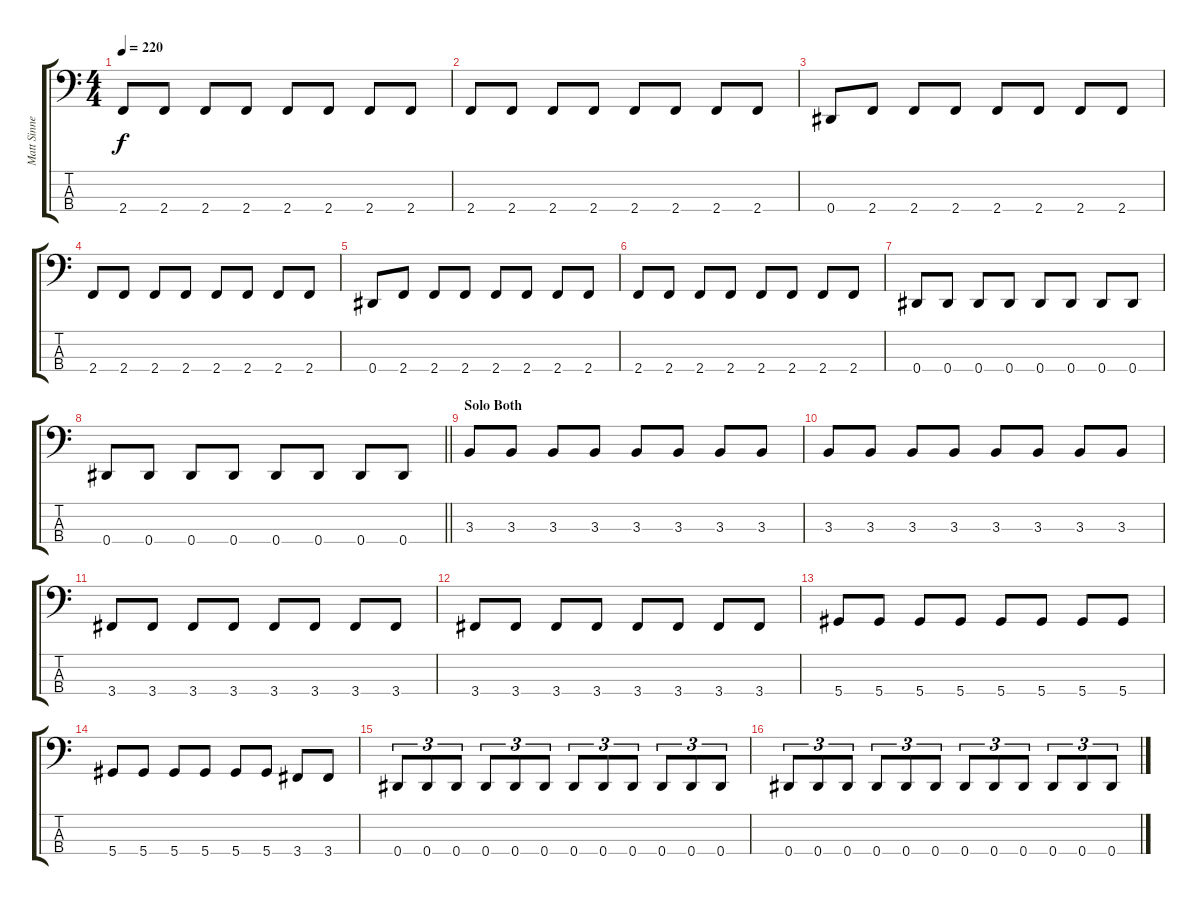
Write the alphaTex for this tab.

\track ("Matt Sinner" "Matt Sinne") {instrument electricbasspick}
\staff {score tabs}
\tuning (Gb2 Db2 Ab1 Eb1) {hide}
\ts (4 4)
\tempo 220
\clef f4
\ks c
2.4.8{dy f} 2.4.8 2.4.8 2.4.8 2.4.8 2.4.8 2.4.8 2.4.8 |
2.4.8 2.4.8 2.4.8 2.4.8 2.4.8 2.4.8 2.4.8 2.4.8 |
0.4.8 2.4.8 2.4.8 2.4.8 2.4.8 2.4.8 2.4.8 2.4.8 |
2.4.8 2.4.8 2.4.8 2.4.8 2.4.8 2.4.8 2.4.8 2.4.8 |
0.4.8 2.4.8 2.4.8 2.4.8 2.4.8 2.4.8 2.4.8 2.4.8 |
2.4.8 2.4.8 2.4.8 2.4.8 2.4.8 2.4.8 2.4.8 2.4.8 |
0.4.8 0.4.8 0.4.8 0.4.8 0.4.8 0.4.8 0.4.8 0.4.8 |
\barLineRight lightlight
0.4.8 0.4.8 0.4.8 0.4.8 0.4.8 0.4.8 0.4.8 0.4.8 |
\section ("" "Solo Both")
3.3.8 3.3.8 3.3.8 3.3.8 3.3.8 3.3.8 3.3.8 3.3.8 |
3.3.8 3.3.8 3.3.8 3.3.8 3.3.8 3.3.8 3.3.8 3.3.8 |
3.4.8 3.4.8 3.4.8 3.4.8 3.4.8 3.4.8 3.4.8 3.4.8 |
3.4.8 3.4.8 3.4.8 3.4.8 3.4.8 3.4.8 3.4.8 3.4.8 |
5.4.8 5.4.8 5.4.8 5.4.8 5.4.8 5.4.8 5.4.8 5.4.8 |
5.4.8 5.4.8 5.4.8 5.4.8 5.4.8 5.4.8 3.4.8 3.4.8 |
0.4.8{tu (3 2)} 0.4.8{tu (3 2)} 0.4.8{tu (3 2)} 0.4.8{tu (3 2)} 0.4.8{tu (3 2)} 0.4.8{tu (3 2)} 0.4.8{tu (3 2)} 0.4.8{tu (3 2)} 0.4.8{tu (3 2)} 0.4.8{tu (3 2)} 0.4.8{tu (3 2)} 0.4.8{tu (3 2)} |
0.4.8{tu (3 2)} 0.4.8{tu (3 2)} 0.4.8{tu (3 2)} 0.4.8{tu (3 2)} 0.4.8{tu (3 2)} 0.4.8{tu (3 2)} 0.4.8{tu (3 2)} 0.4.8{tu (3 2)} 0.4.8{tu (3 2)} 0.4.8{tu (3 2)} 0.4.8{tu (3 2)} 0.4.8{tu (3 2)}
